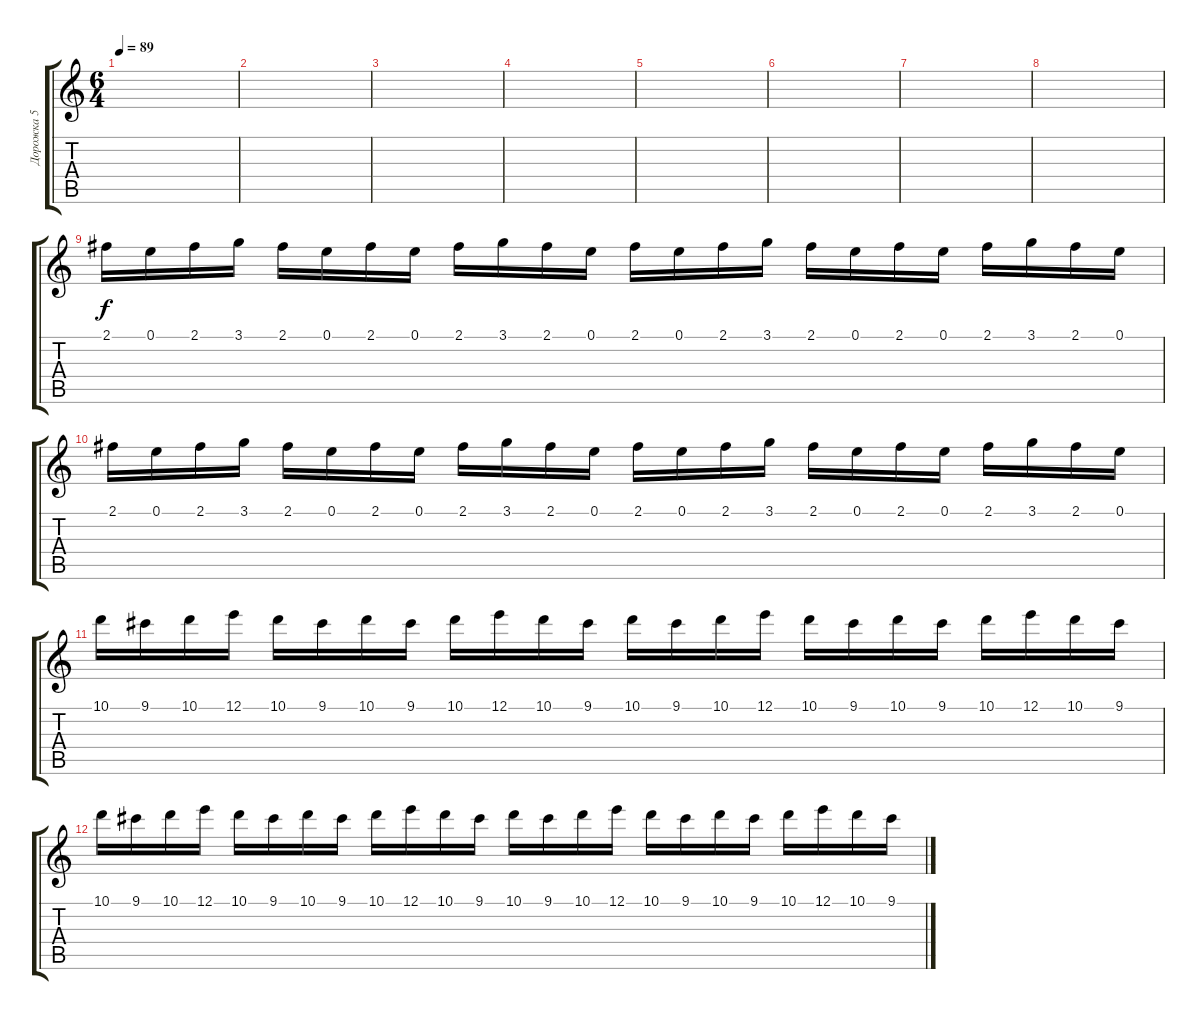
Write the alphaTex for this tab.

\track ("Дорожка 5" "Дорожка 5") {instrument stringensemble1}
\staff {score tabs}
\tuning (E5 B4 G4 D4 A3 E3) {hide}
\ts (6 4)
\tempo 89
\clef g2
\ks c
|
|
|
|
|
|
|
|
2.1.16 0.1.16 2.1.16 3.1.16 2.1.16 0.1.16 2.1.16 0.1.16 2.1.16 3.1.16 2.1.16 0.1.16 2.1.16 0.1.16 2.1.16 3.1.16 2.1.16 0.1.16 2.1.16 0.1.16 2.1.16 3.1.16 2.1.16 0.1.16 |
2.1.16 0.1.16 2.1.16 3.1.16 2.1.16 0.1.16 2.1.16 0.1.16 2.1.16 3.1.16 2.1.16 0.1.16 2.1.16 0.1.16 2.1.16 3.1.16 2.1.16 0.1.16 2.1.16 0.1.16 2.1.16 3.1.16 2.1.16 0.1.16 |
10.1.16 9.1.16 10.1.16 12.1.16 10.1.16 9.1.16 10.1.16 9.1.16 10.1.16 12.1.16 10.1.16 9.1.16 10.1.16 9.1.16 10.1.16 12.1.16 10.1.16 9.1.16 10.1.16 9.1.16 10.1.16 12.1.16 10.1.16 9.1.16 |
10.1.16 9.1.16 10.1.16 12.1.16 10.1.16 9.1.16 10.1.16 9.1.16 10.1.16 12.1.16 10.1.16 9.1.16 10.1.16 9.1.16 10.1.16 12.1.16 10.1.16 9.1.16 10.1.16 9.1.16 10.1.16 12.1.16 10.1.16 9.1.16
